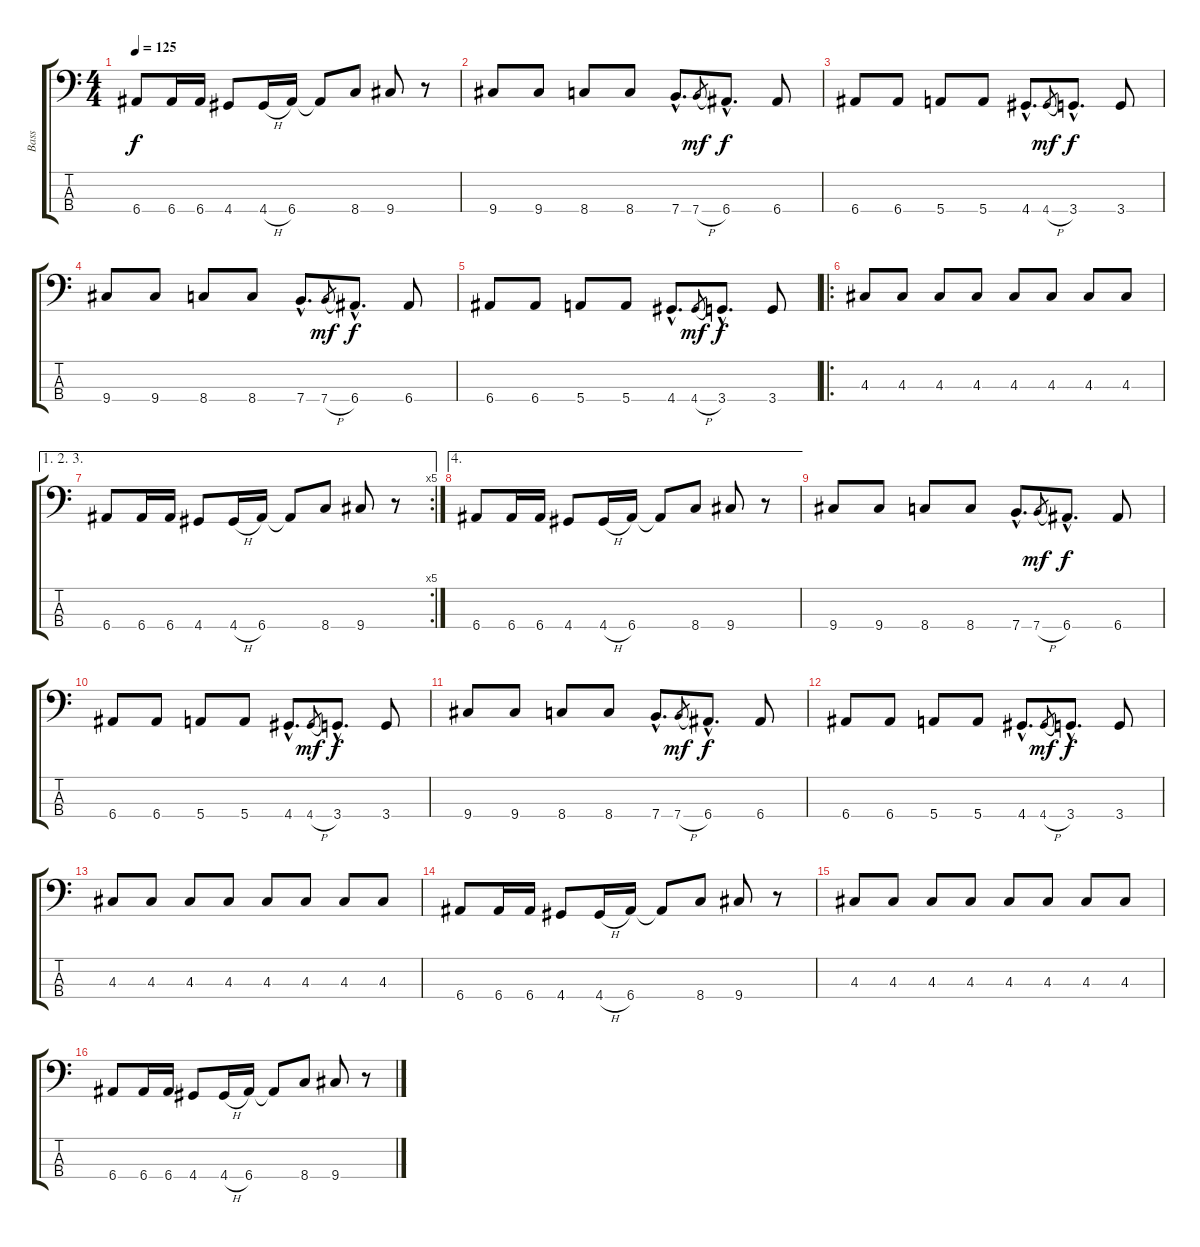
\track ("Bass" "Bass") {instrument electricbasspick}
\staff {score tabs}
\tuning (G2 D2 A1 E1) {hide}
\ts (4 4)
\tempo 125
\clef f4
\ks c
6.4.8{dy f} 6.4.16 6.4.16 4.4.8 4.4{h}.16 6.4.16 6.4{t}.8 8.4.8 9.4.8 r.8 |
9.4.8 9.4.8 8.4.8 8.4.8 7.4{hac}.8{d} 7.4{h}.8{gr dy mf} 6.4{hac}.8{d dy f} 6.4.8 |
6.4.8 6.4.8 5.4.8 5.4.8 4.4{hac}.8{d} 4.4{h}.8{gr dy mf} 3.4{hac}.8{d dy f} 3.4.8 |
9.4.8 9.4.8 8.4.8 8.4.8 7.4{hac}.8{d} 7.4{h}.8{gr dy mf} 6.4{hac}.8{d dy f} 6.4.8 |
6.4.8 6.4.8 5.4.8 5.4.8 4.4{hac}.8{d} 4.4{h}.8{gr dy mf} 3.4{hac}.8{d dy f} 3.4.8 |
\ro
4.3.8 4.3.8 4.3.8 4.3.8 4.3.8 4.3.8 4.3.8 4.3.8 |
\ae (1 2 3)
\rc 5
6.4.8 6.4.16 6.4.16 4.4.8 4.4{h}.16 6.4.16 6.4{t}.8 8.4.8 9.4.8 r.8 |
\ae 4
6.4.8 6.4.16 6.4.16 4.4.8 4.4{h}.16 6.4.16 6.4{t}.8 8.4.8 9.4.8 r.8 |
9.4.8 9.4.8 8.4.8 8.4.8 7.4{hac}.8{d} 7.4{h}.8{gr dy mf} 6.4{hac}.8{d dy f} 6.4.8 |
6.4.8 6.4.8 5.4.8 5.4.8 4.4{hac}.8{d} 4.4{h}.8{gr dy mf} 3.4{hac}.8{d dy f} 3.4.8 |
9.4.8 9.4.8 8.4.8 8.4.8 7.4{hac}.8{d} 7.4{h}.8{gr dy mf} 6.4{hac}.8{d dy f} 6.4.8 |
6.4.8 6.4.8 5.4.8 5.4.8 4.4{hac}.8{d} 4.4{h}.8{gr dy mf} 3.4{hac}.8{d dy f} 3.4.8 |
4.3.8 4.3.8 4.3.8 4.3.8 4.3.8 4.3.8 4.3.8 4.3.8 |
6.4.8 6.4.16 6.4.16 4.4.8 4.4{h}.16 6.4.16 6.4{t}.8 8.4.8 9.4.8 r.8 |
4.3.8 4.3.8 4.3.8 4.3.8 4.3.8 4.3.8 4.3.8 4.3.8 |
6.4.8 6.4.16 6.4.16 4.4.8 4.4{h}.16 6.4.16 6.4{t}.8 8.4.8 9.4.8 r.8
